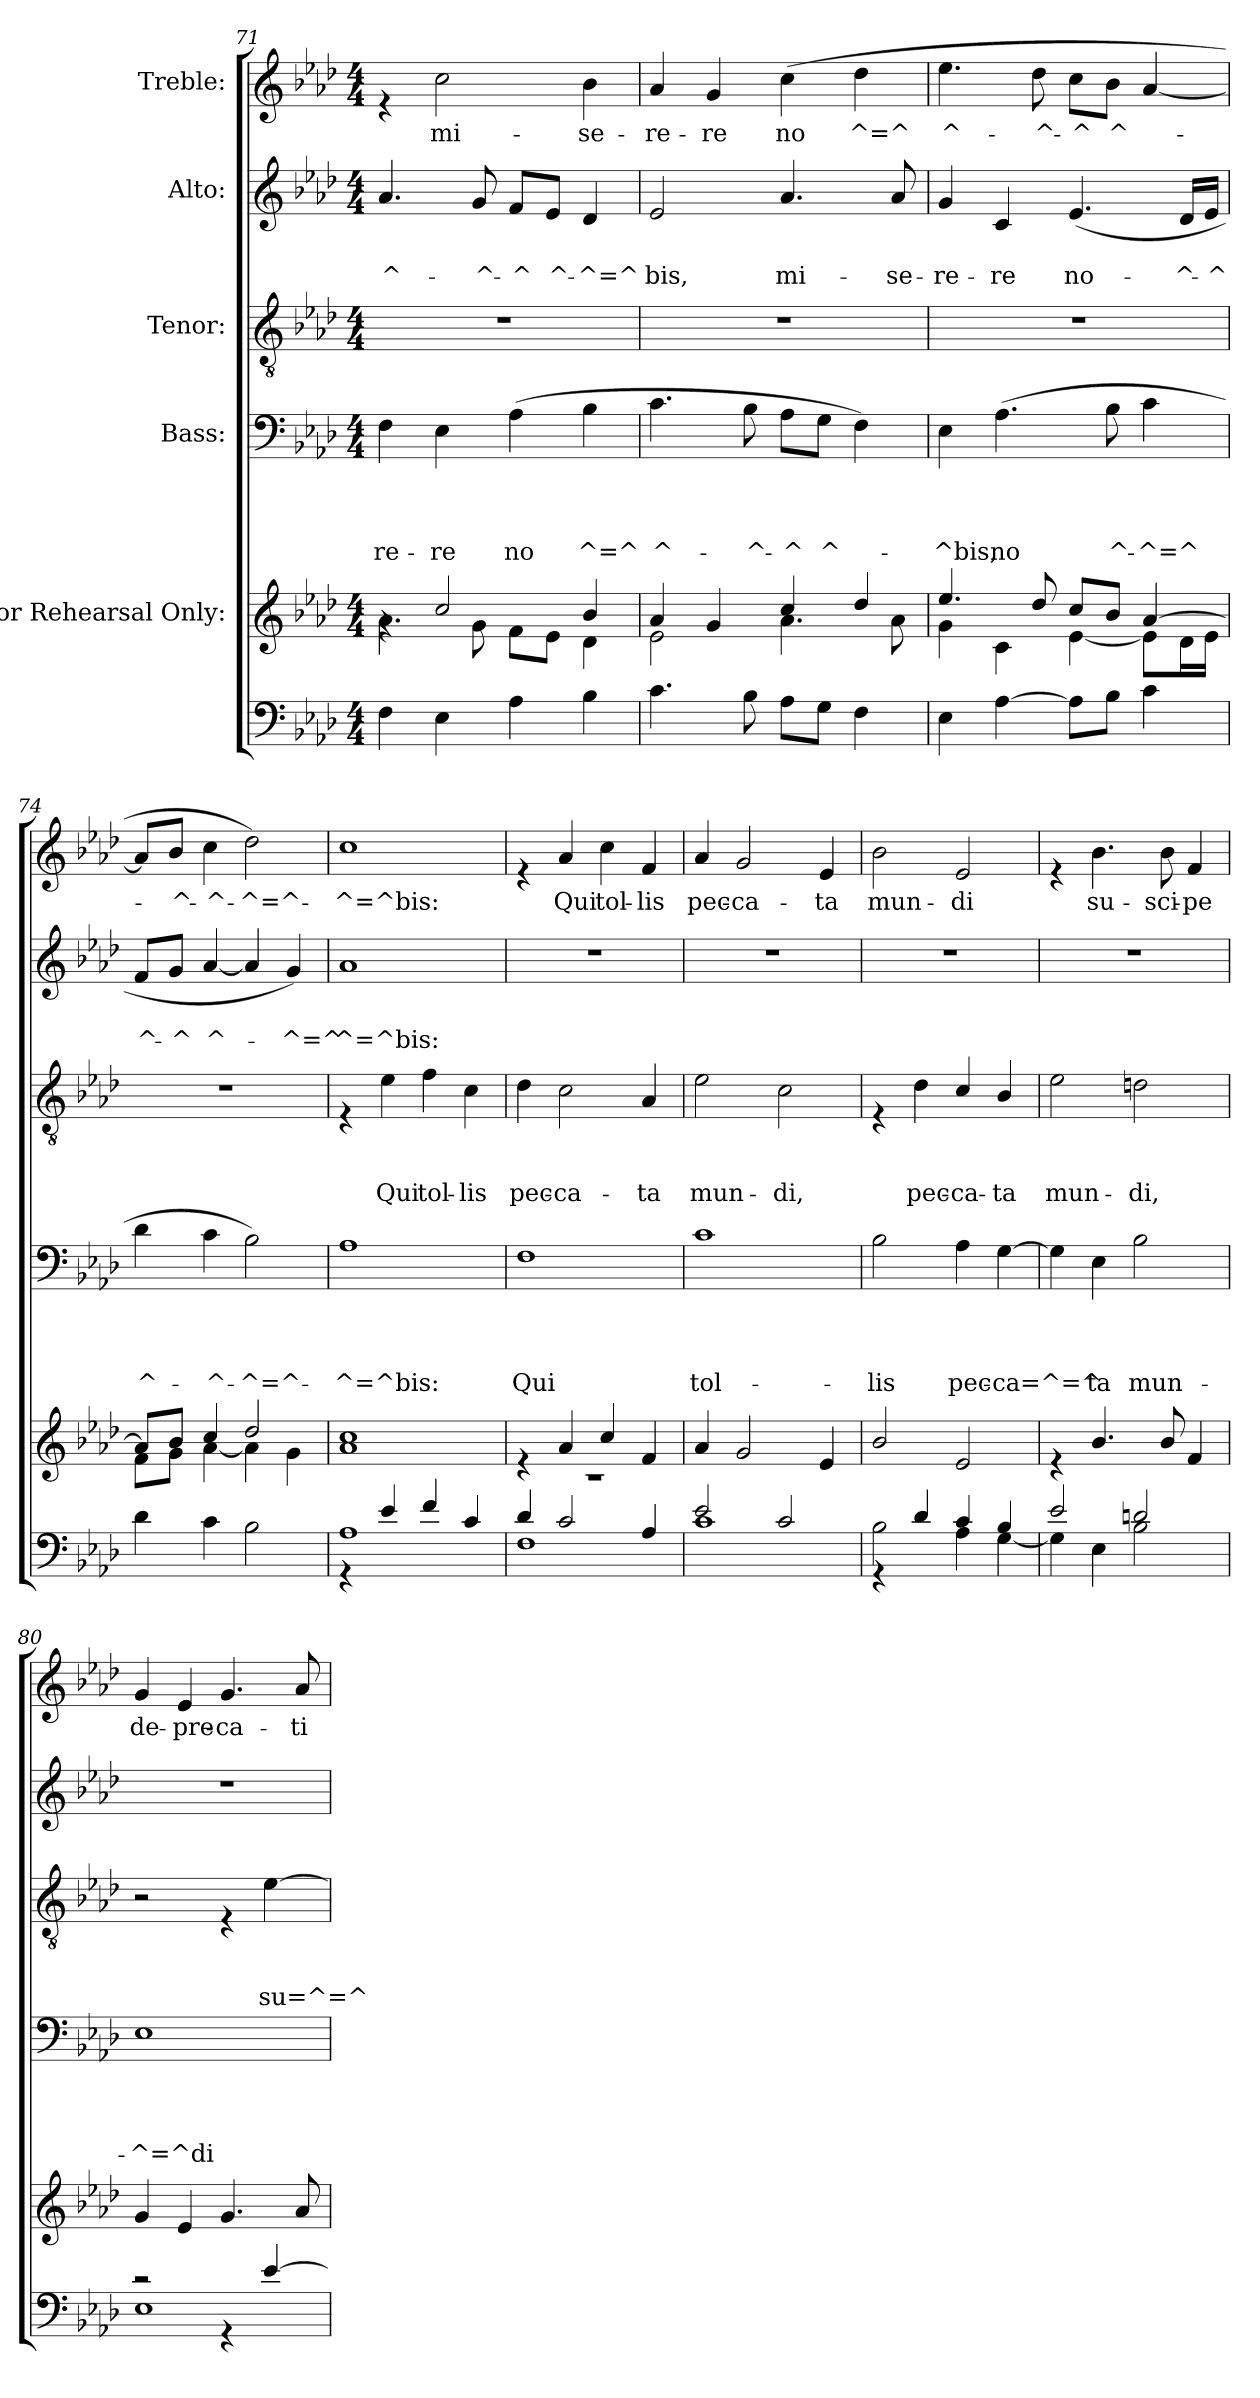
**kern	**kern	**kern	**text	**text	**text	**text	**kern	**text	**text	**text	**kern	**text	**text	**kern	**text
*part6	*part5	*part4	*part4	*part4	*part4	*part4	*part3	*part3	*part3	*part3	*part2	*part2	*part2	*part1	*part1
*staff6	*staff5	*staff4	*staff4	*staff4	*staff4	*staff4	*staff3	*staff3	*staff3	*staff3	*staff2	*staff2	*staff2	*staff1	*staff1
*	*I"For Rehearsal Only:	*I"Bass:	*	*	*	*	*I"Tenor:	*	*	*	*I"Alto:	*	*	*I"Treble:	*
*clefF4	*clefG2	*clefF4	*	*	*	*	*clefGv2	*	*	*	*clefG2	*	*	*clefG2	*
*k[b-e-a-d-]	*k[b-e-a-d-]	*k[b-e-a-d-]	*	*	*	*	*k[b-e-a-d-]	*	*	*	*k[b-e-a-d-]	*	*	*k[b-e-a-d-]	*
*A-:	*A-:	*A-:	*	*	*	*	*A-:	*	*	*	*A-:	*	*	*A-:	*
*M4/4	*M4/4	*M4/4	*	*	*	*	*M4/4	*	*	*	*M4/4	*	*	*M4/4	*
=71	=71	=71	=71	=71	=71	=71	=71	=71	=71	=71	=71	=71	=71	=71	=71
*	*^	*	*	*	*	*	*	*	*	*	*	*	*	*	*
!	!	!	!	!	!	!	!LO:LY:b	!	!	!	!	!	!	!LO:LY:b	!	!
4F\	4rg	4.a-\	4F\	.	.	.	-re-	1r	.	.	.	4.a-/	.	^-	4re	.
!	!	!	!	!	!	!	!LO:LY:b	!	!	!	!	!	!	!	!	!LO:LY:b
4E-\	2cc/	.	4E-\	.	.	.	-re	.	.	.	.	.	.	.	2cc\	mi-
!	!	!	!	!	!	!	!	!	!	!	!	!	!	!LO:LY:b	!	!
.	.	8g\	.	.	.	.	.	.	.	.	.	8g/	.	-^-	.	.
!	!	!	!	!	!	!	!LO:LY:b	!	!	!	!	!	!	!LO:LY:b	!	!
4A-\	.	8f\L	(>4A-\	.	.	.	no	.	.	.	.	8f/L	.	-^	.	.
!	!	!	!	!	!	!	!	!	!	!	!	!	!	!LO:LY:b	!	!
.	.	8e-\J	.	.	.	.	.	.	.	.	.	8e-/J	.	^-	.	.
!	!	!	!	!	!	!	!LO:LY:b	!	!	!	!	!	!	!LO:LY:b	!	!LO:LY:b
4B-\	4b-/	4d-\	4B-\	.	.	.	^=^	.	.	.	.	4d-/	.	-^=^	4b-\	-se-
=72	=72	=72	=72	=72	=72	=72	=72	=72	=72	=72	=72	=72	=72	=72	=72	=72
!	!	!	!	!	!	!	!LO:LY:b	!	!	!	!	!	!	!LO:LY:b	!	!LO:LY:b
4.c\	4a-/	2e-\	4.c\	.	.	.	^-	1r	.	.	.	2e-/	.	bis,	4a-/	-re-
!	!	!	!	!	!	!	!	!	!	!	!	!	!	!	!	!LO:LY:b
.	4g/	.	.	.	.	.	.	.	.	.	.	.	.	.	4g/	-re
!	!	!	!	!	!	!	!LO:LY:b	!	!	!	!	!	!	!	!	!
8B-\	.	.	8B-\	.	.	.	-^-	.	.	.	.	.	.	.	.	.
!	!	!	!	!	!	!	!LO:LY:b	!	!	!	!	!	!	!LO:LY:b	!	!LO:LY:b
8A-\L	4cc/	4.a-\	8A-\L	.	.	.	-^	.	.	.	.	4.a-/	.	mi-	(>4cc\	no
!	!	!	!	!	!	!	!LO:LY:b	!	!	!	!	!	!	!	!	!
8G\J	.	.	8G\J	.	.	.	^-	.	.	.	.	.	.	.	.	.
!	!	!	!	!	!	!	!	!	!	!	!	!	!	!	!	!LO:LY:b
4F\	4dd-/	.	4F\)	.	.	.	.	.	.	.	.	.	.	.	4dd-\	^=^
!	!	!	!	!	!	!	!	!	!	!	!	!	!	!LO:LY:b	!	!
.	.	8a-\	.	.	.	.	.	.	.	.	.	8a-/	.	-se-	.	.
=73	=73	=73	=73	=73	=73	=73	=73	=73	=73	=73	=73	=73	=73	=73	=73	=73
!	!	!	!	!	!	!	!LO:LY:b	!	!	!	!	!	!	!LO:LY:b	!	!LO:LY:b
4E-\	4.ee-/	4g\	4E-\	.	.	.	-^bis,	1r	.	.	.	4g/	.	-re-	4.ee-\	^-
!	!	!	!	!	!	!	!LO:LY:b	!	!	!	!	!	!	!LO:LY:b	!	!
[>4A-\	.	4c\	(>4.A-\	.	.	.	no	.	.	.	.	4c/	.	-re	.	.
!	!	!	!	!	!	!	!	!	!	!	!	!	!	!	!	!LO:LY:b
.	8dd-/	.	.	.	.	.	.	.	.	.	.	.	.	.	8dd-\	-^-
!	!	!	!	!	!	!	!	!	!	!	!	!	!	!LO:LY:b	!	!LO:LY:b
8A-\L]	8cc/L	[>4e-\	.	.	.	.	.	.	.	.	.	(<4.e-/	.	no-	8cc\L	-^
!	!	!	!	!	!	!	!LO:LY:b	!	!	!	!	!	!	!	!	!LO:LY:b
8B-\J	8b-/J	.	8B-\	.	.	.	^-	.	.	.	.	.	.	.	8b-\J	^-
!	!	!	!	!	!	!	!LO:LY:b	!	!	!	!	!	!	!	!	!
4c\	[<4a-/	8e-\L]	4c\	.	.	.	-^=^	.	.	.	.	.	.	.	[<4a-/	.
!	!	!	!	!	!	!	!	!	!	!	!	!	!	!LO:LY:b	!	!
.	.	16d-\L	.	.	.	.	.	.	.	.	.	16d-/LL	.	-^-	.	.
!	!	!	!	!	!	!	!	!	!	!	!	!	!	!LO:LY:b	!	!
.	.	16e-\JJ	.	.	.	.	.	.	.	.	.	16e-/JJ	.	-^	.	.
=74	=74	=74	=74	=74	=74	=74	=74	=74	=74	=74	=74	=74	=74	=74	=74	=74
!	!	!	!	!	!	!	!LO:LY:b	!	!	!	!	!	!	!LO:LY:b	!	!
4d-\	8a-/L]	8f\L	4d-\	.	.	.	^-	1r	.	.	.	8f/L	.	^-	8a-/L]	.
!	!	!	!	!	!	!	!	!	!	!	!	!	!	!LO:LY:b	!	!LO:LY:b
.	8b-/J	8g\J	.	.	.	.	.	.	.	.	.	8g/J	.	-^	8b-/J	-^-
!	!	!	!	!	!	!	!LO:LY:b	!	!	!	!	!	!	!LO:LY:b	!	!LO:LY:b
4c\	4cc/	[>4a-\	4c\	.	.	.	-^-	.	.	.	.	[<4a-/	.	^-	4cc\	-^-
!	!	!	!	!	!	!	!LO:LY:b	!	!	!	!	!	!	!	!	!LO:LY:b
2B-\	2dd-/	4a-\]	2B-\)	.	.	.	-^=^-	.	.	.	.	4a-/]	.	.	2dd-\)	-^=^-
!	!	!	!	!	!	!	!	!	!	!	!	!	!	!LO:LY:b	!	!
.	.	4g\	.	.	.	.	.	.	.	.	.	4g/)	.	-^=^	.	.
!!LO:LB:g=z
=75	=75	=75	=75	=75	=75	=75	=75	=75	=75	=75	=75	=75	=75	=75	=75	=75
*^	*	*	*	*	*	*	*	*	*	*	*	*	*	*	*	*
!	!	!	!	!	!	!	!	!LO:LY:b	!	!	!	!	!	!	!LO:LY:b	!	!LO:LY:b
4rGG	1A-	1cc	1a-	1A-	.	.	.	-^=^bis:	4rE	.	.	.	1a-	.	^=^bis:	1cc	-^=^bis:
!	!	!	!	!	!	!	!	!	!	!	!	!LO:LY:b	!	!	!	!	!
4e-/	.	.	.	.	.	.	.	.	4e-\	.	.	Qui	.	.	.	.	.
!	!	!	!	!	!	!	!	!	!	!	!	!LO:LY:b	!	!	!	!	!
4f/	.	.	.	.	.	.	.	.	4f\	.	.	tol-	.	.	.	.	.
!	!	!	!	!	!	!	!	!	!	!	!	!LO:LY:b	!	!	!	!	!
4c/	.	.	.	.	.	.	.	.	4c\	.	.	-lis	.	.	.	.	.
=76	=76	=76	=76	=76	=76	=76	=76	=76	=76	=76	=76	=76	=76	=76	=76	=76	=76
!	!	!	!	!	!	!	!	!LO:LY:b	!	!	!	!LO:LY:b	!	!	!	!	!
4d-/	1F	4re	1rc	1F	.	.	.	Qui	4d-\	.	.	pec-	1r	.	.	4re	.
!	!	!	!	!	!	!	!	!	!	!	!	!LO:LY:b	!	!	!	!	!LO:LY:b
2c/	.	4a-/	.	.	.	.	.	.	2c\	.	.	-ca-	.	.	.	4a-/	Qui
!	!	!	!	!	!	!	!	!	!	!	!	!	!	!	!	!	!LO:LY:b
.	.	4cc/	.	.	.	.	.	.	.	.	.	.	.	.	.	4cc\	tol-
!	!	!	!	!	!	!	!	!	!	!	!	!LO:LY:b	!	!	!	!	!LO:LY:b
4A-/	.	4f/	.	.	.	.	.	.	4A-/	.	.	-ta	.	.	.	4f/	-lis
*	*	*v	*v	*	*	*	*	*	*	*	*	*	*	*	*	*	*
=77	=77	=77	=77	=77	=77	=77	=77	=77	=77	=77	=77	=77	=77	=77	=77	=77
!	!	!	!	!	!	!	!LO:LY:b	!	!	!	!LO:LY:b	!	!	!	!	!LO:LY:b
2e-/	1c	4a-/	1c	.	.	.	tol-	2e-\	.	.	mun-	1r	.	.	4a-/	pec-
!	!	!	!	!	!	!	!	!	!	!	!	!	!	!	!	!LO:LY:b
.	.	2g/	.	.	.	.	.	.	.	.	.	.	.	.	2g/	-ca-
!	!	!	!	!	!	!	!	!	!	!	!LO:LY:b	!	!	!	!	!
2c/	.	.	.	.	.	.	.	2c\	.	.	-di,	.	.	.	.	.
!	!	!	!	!	!	!	!	!	!	!	!	!	!	!	!	!LO:LY:b
.	.	4e-/	.	.	.	.	.	.	.	.	.	.	.	.	4e-/	-ta
=78	=78	=78	=78	=78	=78	=78	=78	=78	=78	=78	=78	=78	=78	=78	=78	=78
!	!	!	!	!	!	!	!LO:LY:b	!	!	!	!	!	!	!	!	!LO:LY:b
4rGG	2B-\	2b-/	2B-\	.	.	.	-lis	4rE	.	.	.	1r	.	.	2b-\	mun-
!	!	!	!	!	!	!	!	!	!	!	!LO:LY:b	!	!	!	!	!
4d-/	.	.	.	.	.	.	.	4d-\	.	.	pec-	.	.	.	.	.
!	!	!	!	!	!	!	!LO:LY:b	!	!	!	!LO:LY:b	!	!	!	!	!LO:LY:b
4c/	4A-\	2e-/	4A-\	.	.	.	pec-	4c/	.	.	-ca-	.	.	.	2e-/	-di
!	!	!	!	!	!	!	!LO:LY:b	!	!	!	!LO:LY:b	!	!	!	!	!
4B-/	[>4G\	.	[>4G\	.	.	.	-ca=^=^	4B-/	.	.	-ta	.	.	.	.	.
=79	=79	=79	=79	=79	=79	=79	=79	=79	=79	=79	=79	=79	=79	=79	=79	=79
!	!	!	!	!	!	!	!	!	!	!	!LO:LY:b	!	!	!	!	!
2e-/	4G\]	4re	4G\]	.	.	.	.	2e-\	.	.	mun-	1r	.	.	4re	.
!	!	!	!	!	!	!	!LO:LY:b	!	!	!	!	!	!	!	!	!LO:LY:b
.	4E-\	4.b-/	4E-\	.	.	.	ta	.	.	.	.	.	.	.	4.b-\	su-
!	!	!	!	!	!	!	!LO:LY:b	!	!	!	!LO:LY:b	!	!	!	!	!
2dn/	2B-\	.	2B-\	.	.	.	mun-	2dn\	.	.	-di,	.	.	.	.	.
!	!	!	!	!	!	!	!	!	!	!	!	!	!	!	!	!LO:LY:b
.	.	8b-/	.	.	.	.	.	.	.	.	.	.	.	.	8b-\	-sci-
!	!	!	!	!	!	!	!	!	!	!	!	!	!	!	!	!LO:LY:b
.	.	4f/	.	.	.	.	.	.	.	.	.	.	.	.	4f/	-pe
!!LO:PB:g=z
=80	=80	=80	=80	=80	=80	=80	=80	=80	=80	=80	=80	=80	=80	=80	=80	=80
!	!	!	!	!	!	!	!LO:LY:b	!	!	!	!	!	!	!	!	!LO:LY:b
2rc	1E-	4g/	1E-	.	.	.	-^=^di	2r	.	.	.	1r	.	.	4g/	de-
!	!	!	!	!	!	!	!	!	!	!	!	!	!	!	!	!LO:LY:b
.	.	4e-/	.	.	.	.	.	.	.	.	.	.	.	.	4e-/	-pre-
!	!	!	!	!	!	!	!	!	!	!	!	!	!	!	!	!LO:LY:b
4rGG	.	4.g/	.	.	.	.	.	4rE	.	.	.	.	.	.	4.g/	-ca-
!	!	!	!	!	!	!	!	!	!	!	!LO:LY:b	!	!	!	!	!
[<4e-/	.	.	.	.	.	.	.	[>4e-\	.	.	su=^=^	.	.	.	.	.
!	!	!	!	!	!	!	!	!	!	!	!	!	!	!	!	!LO:LY:b
.	.	8a-/	.	.	.	.	.	.	.	.	.	.	.	.	8a-/	-ti-
*v	*v	*	*	*	*	*	*	*	*	*	*	*	*	*	*	*
=	=	=	=	=	=	=	=	=	=	=	=	=	=	=	=
*-	*-	*-	*-	*-	*-	*-	*-	*-	*-	*-	*-	*-	*-	*-	*-
